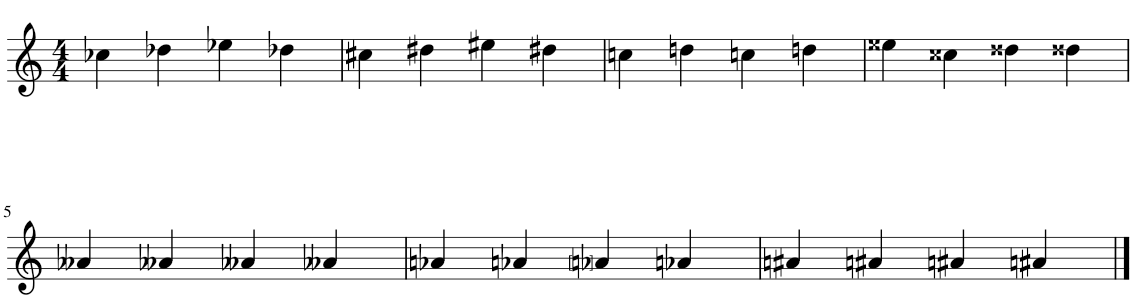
**kern
*part1
*staff1
*I"Piano
*I'Pno.
*clefG2
*k[]
*M4/4
=1
4cc-X\
4dd-X\
4ee-X\
4dd-X\
=2
4cc#X\
4dd#X\
4ee#X\
4dd#X\
=3
4ccn\
4ddn\
4ccn\
4ddn\
=4
4ee##X\
4cc##X\
4dd##X\
4dd##X\
!!LO:LB:g=z
=5
4a--X/
4a--X/
4a--X/
4a--X/
=6
4a-X/
4a-X/
4a-j/
4a-X/
=7
4a#X/
4a#X/
4a#X/
4a#X/
==
*-
